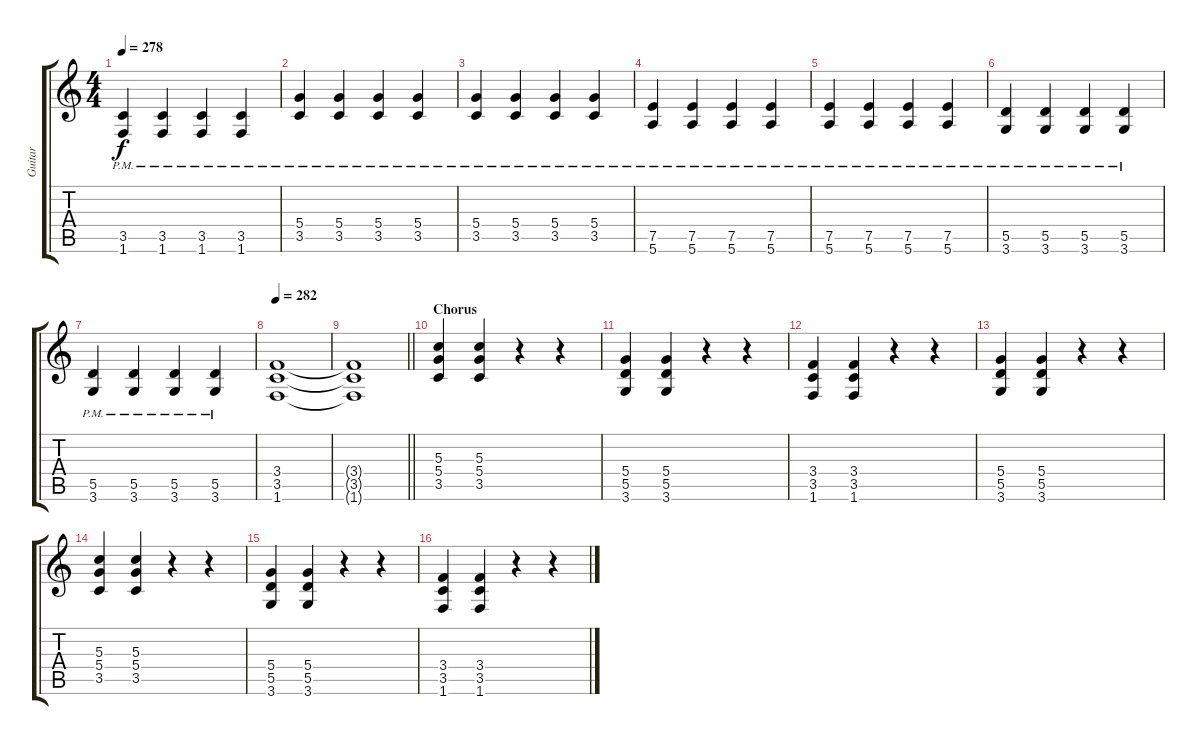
\track ("Guitar" "Guitar") {instrument distortionguitar}
\staff {score tabs}
\tuning (E4 B3 G3 D3 A2 E2) {hide}
\ts (4 4)
\tempo 278
\clef g2
\ks c
(3.5{pm} 1.6{pm}).4{dy f} (3.5{pm} 1.6{pm}).4 (3.5{pm} 1.6{pm}).4 (3.5{pm} 1.6{pm}).4 |
(5.4{pm} 3.5{pm}).4 (5.4{pm} 3.5{pm}).4 (5.4{pm} 3.5{pm}).4 (5.4{pm} 3.5{pm}).4 |
(5.4{pm} 3.5{pm}).4 (5.4{pm} 3.5{pm}).4 (5.4{pm} 3.5{pm}).4 (5.4{pm} 3.5{pm}).4 |
(7.5{pm} 5.6{pm}).4 (7.5{pm} 5.6{pm}).4 (7.5{pm} 5.6{pm}).4 (7.5{pm} 5.6{pm}).4 |
(7.5{pm} 5.6{pm}).4 (7.5{pm} 5.6{pm}).4 (7.5{pm} 5.6{pm}).4 (7.5{pm} 5.6{pm}).4 |
(5.5{pm} 3.6{pm}).4 (5.5{pm} 3.6{pm}).4 (5.5{pm} 3.6{pm}).4 (5.5{pm} 3.6{pm}).4 |
(5.5{pm} 3.6{pm}).4 (5.5{pm} 3.6{pm}).4 (5.5{pm} 3.6{pm}).4 (5.5{pm} 3.6{pm}).4 |
\tempo 282
(3.4 3.5 1.6).1 |
\barLineRight lightlight
(3.4{t} 3.5{t} 1.6{t}).1 |
\section ("" "Chorus")
(5.3 5.4 3.5).4 (5.3 5.4 3.5).4 r.4 r.4 |
(5.4 5.5 3.6).4 (5.4 5.5 3.6).4 r.4 r.4 |
(3.4 3.5 1.6).4 (3.4 3.5 1.6).4 r.4 r.4 |
(5.4 5.5 3.6).4 (5.4 5.5 3.6).4 r.4 r.4 |
(5.3 5.4 3.5).4 (5.3 5.4 3.5).4 r.4 r.4 |
(5.4 5.5 3.6).4 (5.4 5.5 3.6).4 r.4 r.4 |
(3.4 3.5 1.6).4 (3.4 3.5 1.6).4 r.4 r.4
